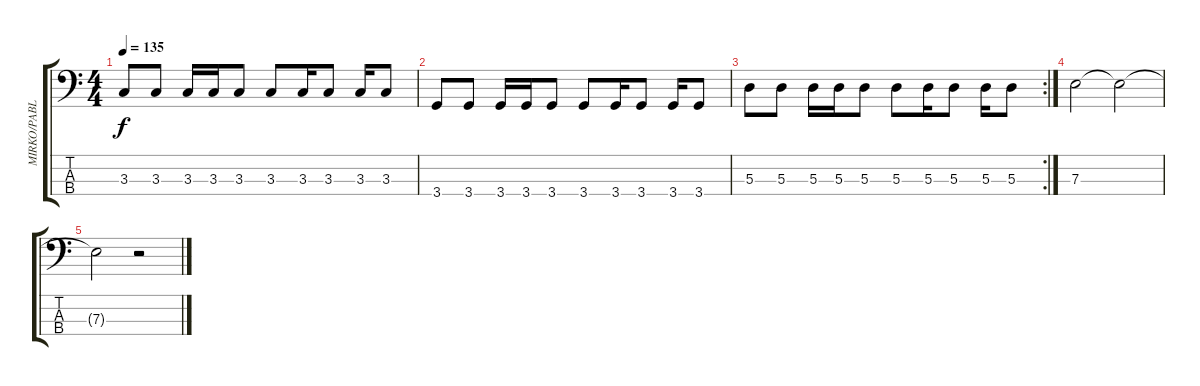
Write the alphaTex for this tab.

\track ("MIRKO/PABLO" "MIRKO/PABL") {instrument electricbasspick}
\staff {score tabs}
\tuning (G2 D2 A1 E1) {hide}
\ts (4 4)
\tempo 135
\clef f4
\ks c
3.3.8{dy f} 3.3.8 3.3.16 3.3.16 3.3.8 3.3.8 3.3.16 3.3.8 3.3.16 3.3.8 |
3.4.8 3.4.8 3.4.16 3.4.16 3.4.8 3.4.8 3.4.16 3.4.8 3.4.16 3.4.8 |
\rc 2
5.3.8 5.3.8 5.3.16 5.3.16 5.3.8 5.3.8 5.3.16 5.3.8 5.3.16 5.3.8 |
7.3.2 7.3{t}.2 |
7.3{t}.2 r.2
